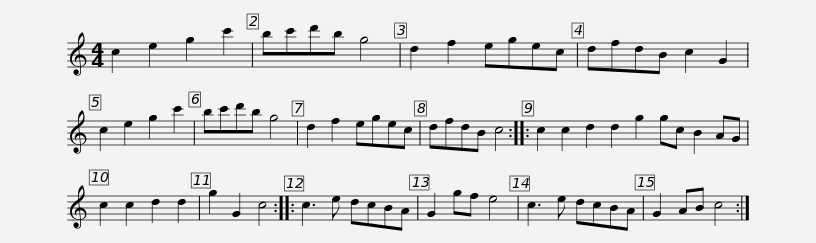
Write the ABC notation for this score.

X:1
L:1/8
M:4/4
I:linebreak $
K:C
V:1 treble
V:1
 c2 e2 g2 c'2 | bc'd'b g4 | d2 f2 egec | dfdB c2 G2 | c2 e2 g2 c'2 | %5
 bc'd'b g4 | d2 f2 egec |$ dfdB c4 :: c2 c2 d2 d2 g2 gc B2 AG | c2 c2 d2 d2 | %10
 g2 G2 c4 :: c3 e dcBA | G2 gf e4 | c3 e dcBA |$ G2 AB c4 :| %15
